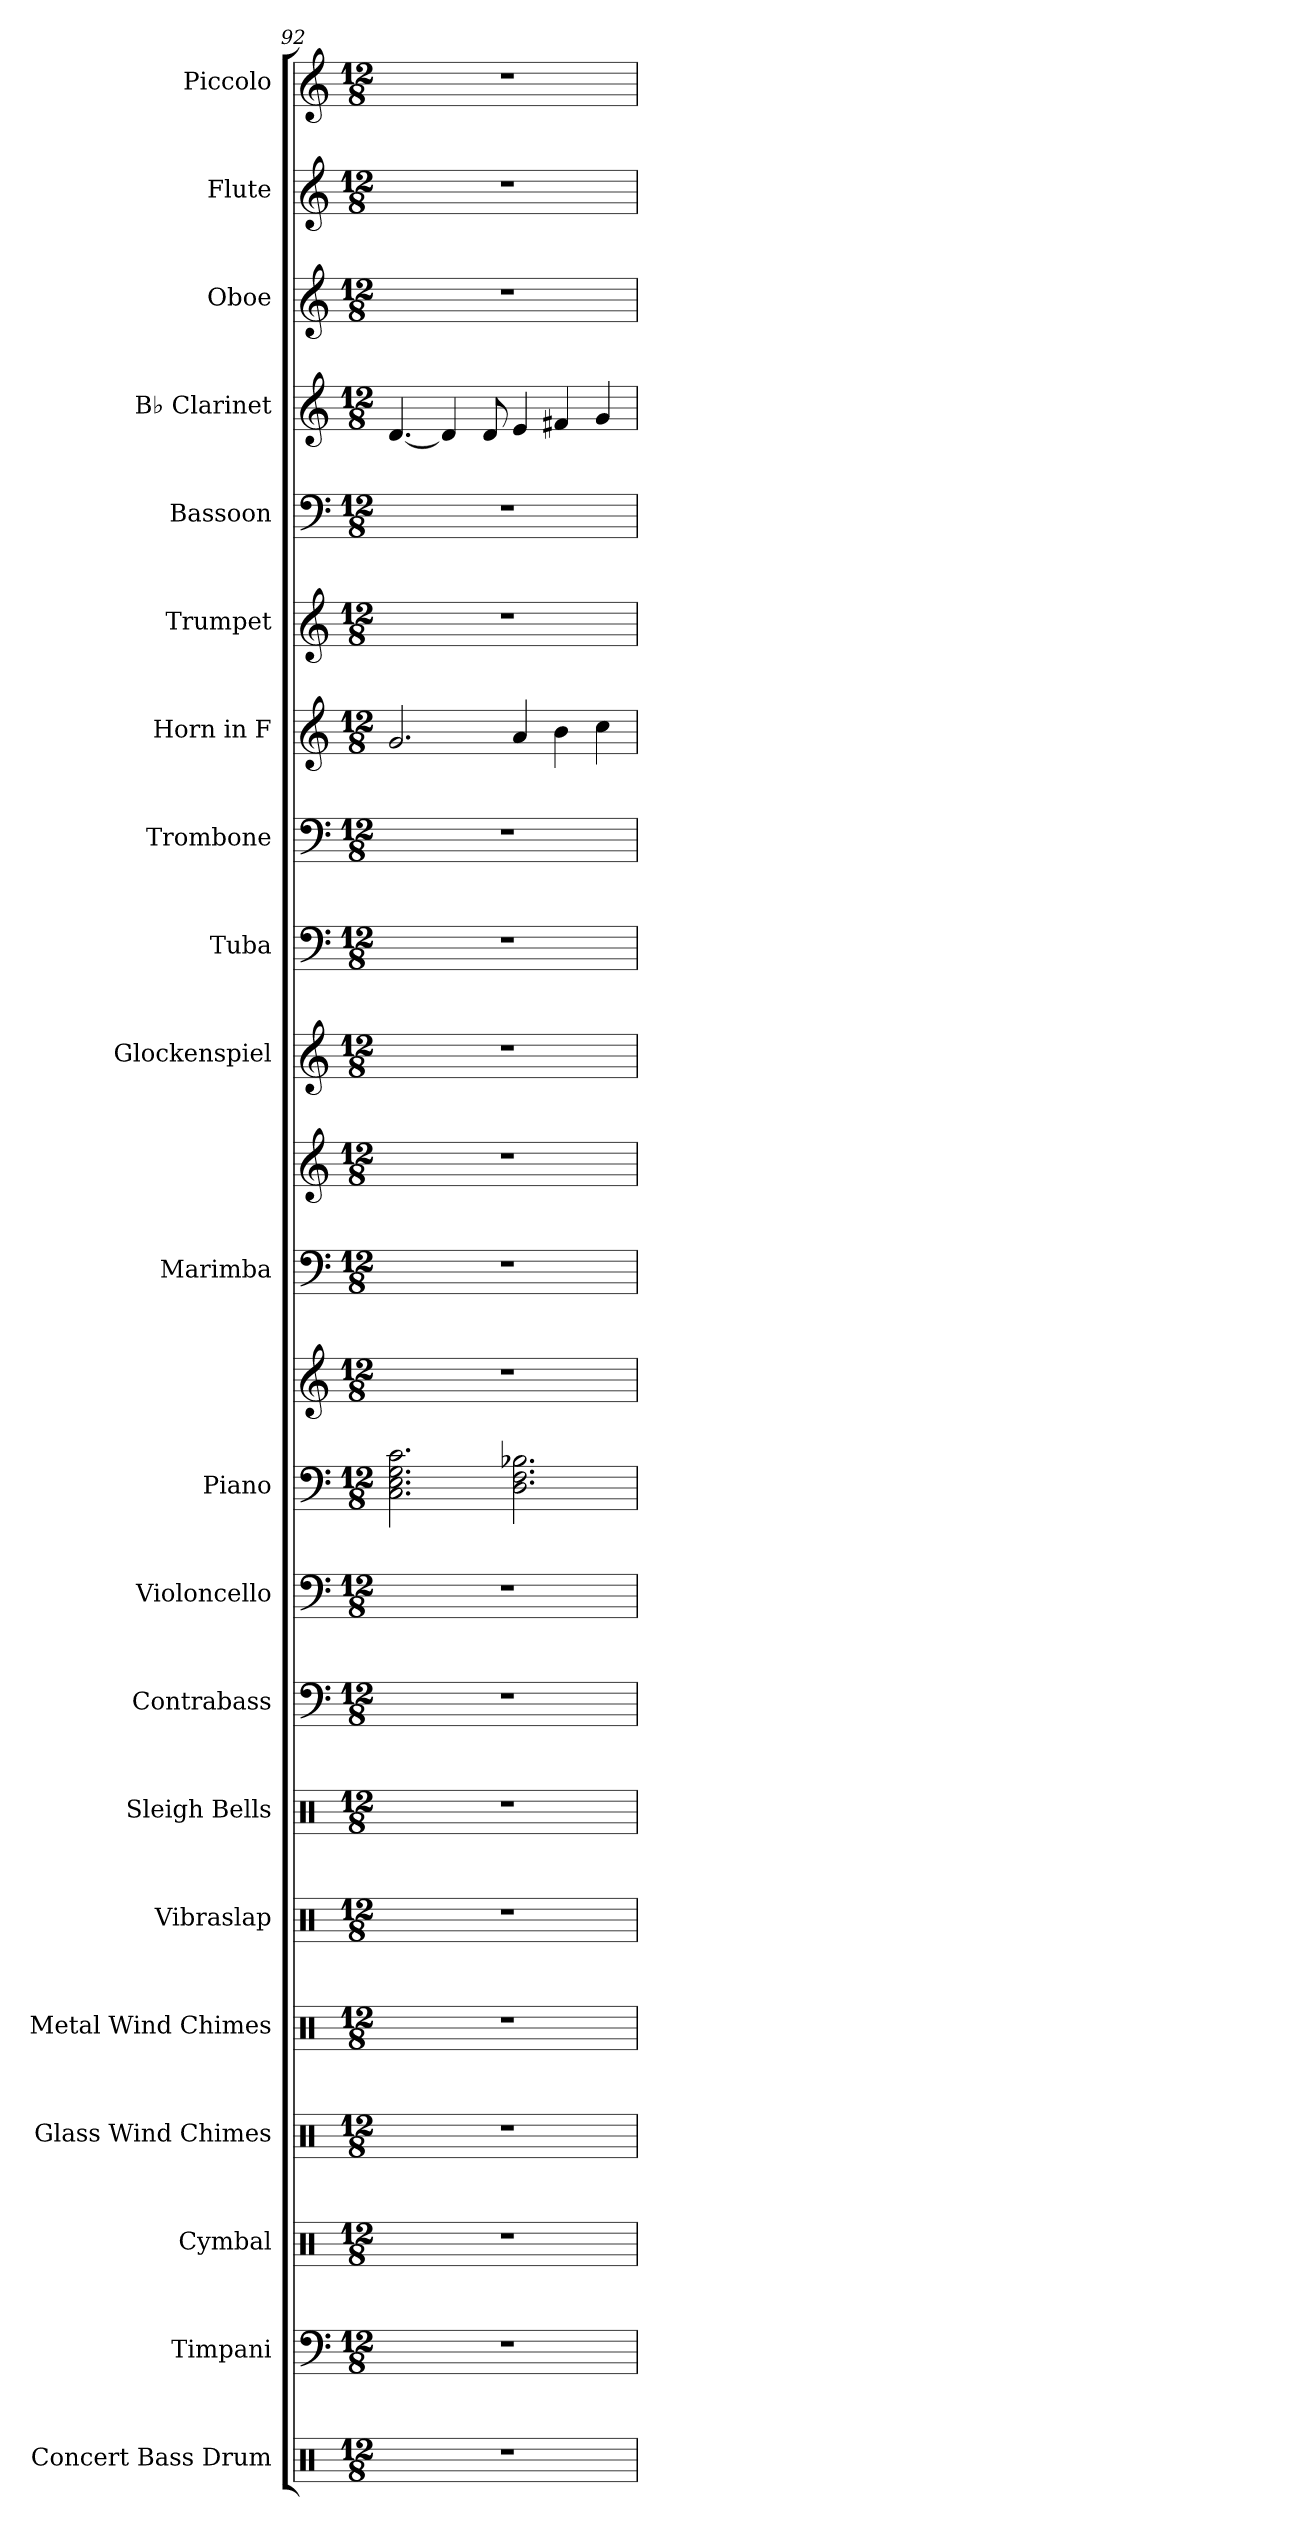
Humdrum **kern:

**kern	**kern	**kern	**kern	**kern	**kern	**kern	**kern	**kern	**kern	**kern	**kern	**kern	**kern	**kern	**kern	**kern	**kern	**kern	**kern	**kern	**kern	**kern
*part21	*part20	*part19	*part18	*part17	*part16	*part15	*part14	*part13	*part12	*part12	*part11	*part11	*part10	*part9	*part8	*part7	*part6	*part5	*part4	*part3	*part2	*part1
*staff23	*staff22	*staff21	*staff20	*staff19	*staff18	*staff17	*staff16	*staff15	*staff14	*staff13	*staff12	*staff11	*staff10	*staff9	*staff8	*staff7	*staff6	*staff5	*staff4	*staff3	*staff2	*staff1
*I"Concert Bass Drum	*I"Timpani	*I"Cymbal	*I"Glass Wind Chimes	*I"Metal Wind Chimes	*I"Vibraslap	*I"Sleigh Bells	*I"Contrabass	*I"Violoncello	*I"Piano	*	*I"Marimba	*	*I"Glockenspiel	*I"Tuba	*I"Trombone	*I"Horn in F	*I"Trumpet	*I"Bassoon	*I"B♭ Clarinet	*I"Oboe	*I"Flute	*I"Piccolo
*I'Con. BD	*I'Timp.	*I'Cym.	*I'Gl. Wn Ch.	*I'Met. Wn Ch.	*I'Vibslp.	*I'Sle. Be.	*I'Cb.	*I'Vc.	*I'Pno.	*	*I'Mrm.	*	*I'Glock.	*I'Tba.	*I'Tbn.	*	*I'Tpt.	*I'Bsn.	*I'B♭ Cl.	*I'Ob.	*I'Fl.	*I'Picc.
*clefX	*clefF4	*clefX	*clefX	*clefX	*clefX	*clefX	*clefF4	*clefF4	*clefF4	*clefG2	*clefF4	*clefG2	*clefG2	*clefF4	*clefF4	*clefG2	*clefG2	*clefF4	*clefG2	*clefG2	*clefG2	*clefG2
*	*	*	*	*	*	*	*ITrd7c12	*	*	*	*	*	*ITrd-14c-24	*	*	*ITrd4c7	*ITrd1c2	*	*ITrd1c2	*	*	*ITrd-7c-12
*k[]	*k[]	*k[]	*k[]	*k[]	*k[]	*k[]	*k[]	*k[]	*k[]	*k[]	*k[]	*k[]	*k[]	*k[]	*k[]	*k[b-]	*k[b-e-]	*k[]	*k[b-e-]	*k[]	*k[]	*k[]
*M12/8	*M12/8	*M12/8	*M12/8	*M12/8	*M12/8	*M12/8	*M12/8	*M12/8	*M12/8	*M12/8	*M12/8	*M12/8	*M12/8	*M12/8	*M12/8	*M12/8	*M12/8	*M12/8	*M12/8	*M12/8	*M12/8	*M12/8
*MM180	*MM180	*MM180	*MM180	*MM180	*MM180	*MM180	*MM180	*MM180	*MM180	*MM180	*MM180	*MM180	*MM180	*MM180	*MM180	*MM180	*MM180	*MM180	*MM180	*MM180	*MM180	*MM180
=92	=92	=92	=92	=92	=92	=92	=92	=92	=92	=92	=92	=92	=92	=92	=92	=92	=92	=92	=92	=92	=92	=92
1.r	1.r	1.r	1.r	1.r	1.r	1.r	1.r	1.r	2.C\ 2.E\ 2.G\ 2.c\	1.r	1.r	1.r	1.r	1.r	1.r	2.c/	1.r	1.r	[4.c/	1.r	1.r	1.r
.	.	.	.	.	.	.	.	.	.	.	.	.	.	.	.	.	.	.	4c/]	.	.	.
.	.	.	.	.	.	.	.	.	.	.	.	.	.	.	.	.	.	.	8c/	.	.	.
.	.	.	.	.	.	.	.	.	2.D\ 2.F\ 2.B-X\	.	.	.	.	.	.	4d/	.	.	4d/	.	.	.
.	.	.	.	.	.	.	.	.	.	.	.	.	.	.	.	4e\	.	.	4en/	.	.	.
.	.	.	.	.	.	.	.	.	.	.	.	.	.	.	.	4f\	.	.	4f/	.	.	.
=	=	=	=	=	=	=	=	=	=	=	=	=	=	=	=	=	=	=	=	=	=	=
*-	*-	*-	*-	*-	*-	*-	*-	*-	*-	*-	*-	*-	*-	*-	*-	*-	*-	*-	*-	*-	*-	*-
